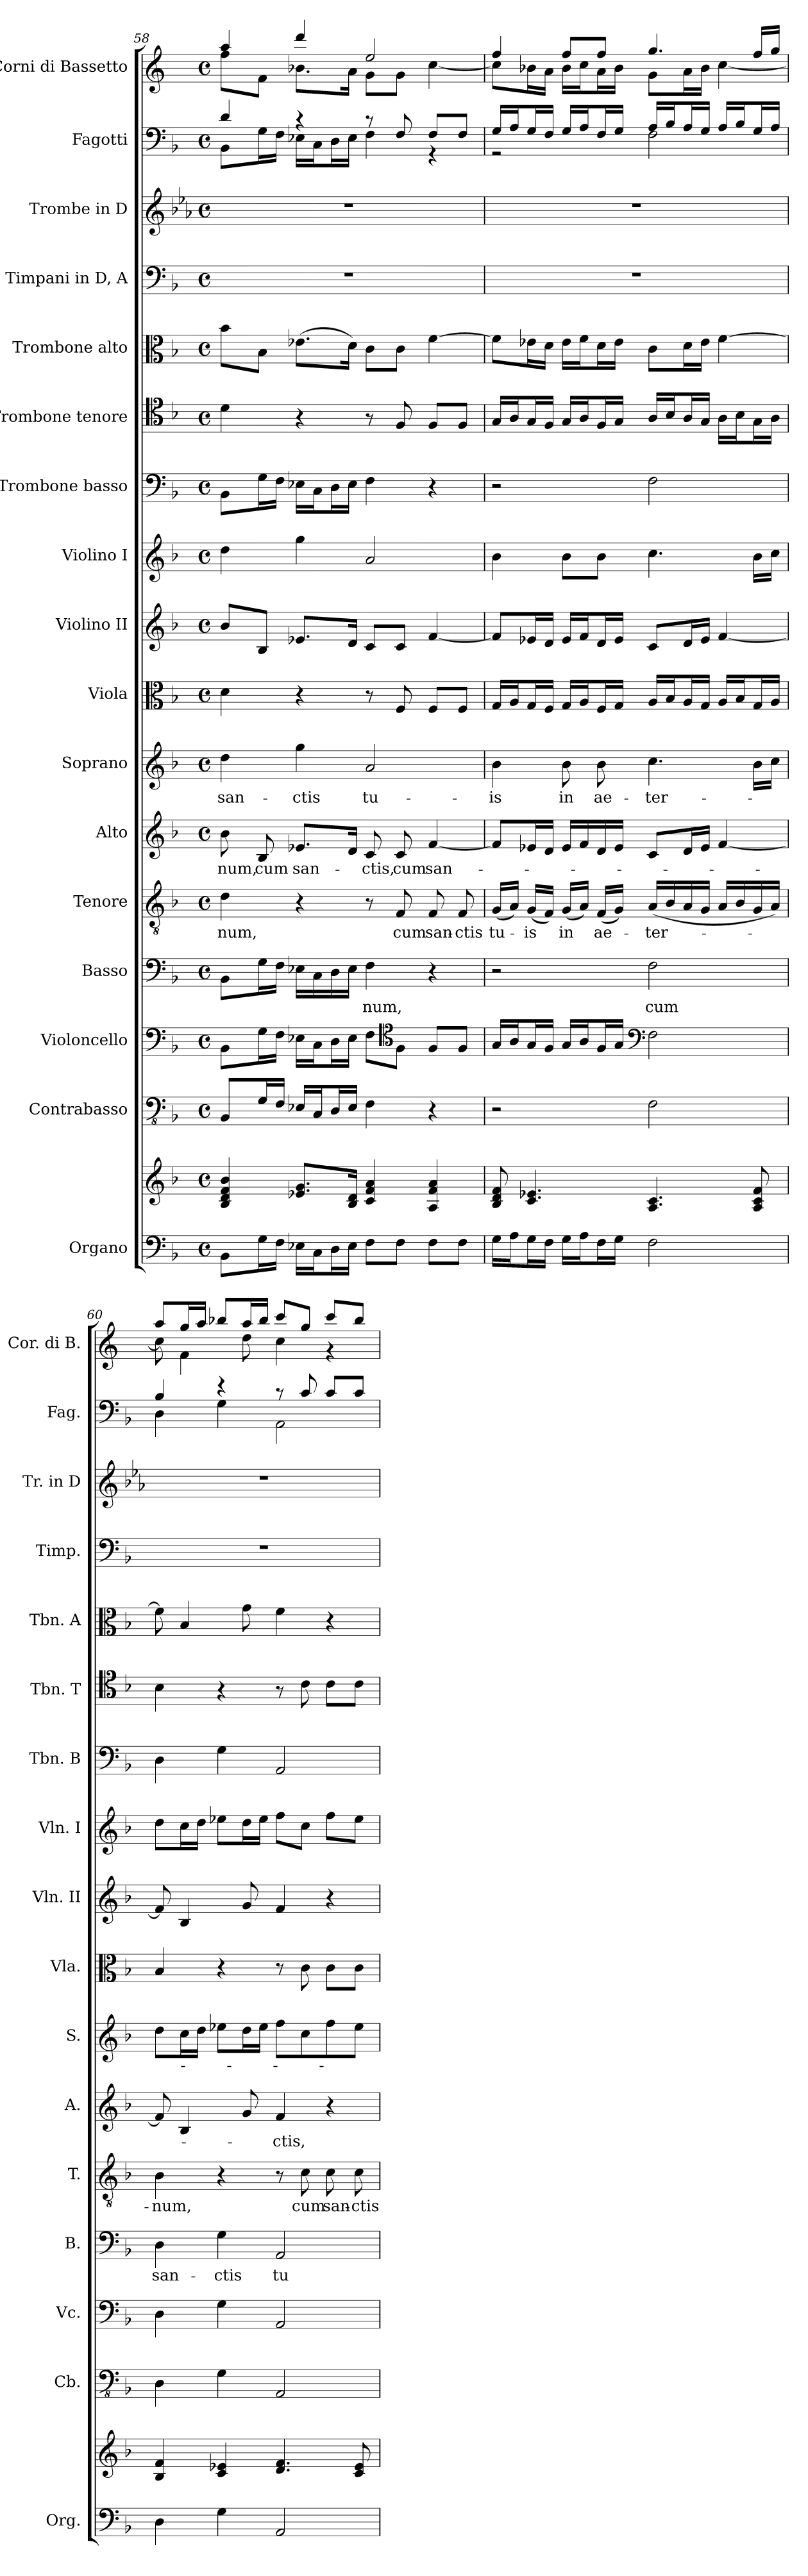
**kern	**kern	**kern	**kern	**kern	**text	**kern	**text	**kern	**text	**kern	**text	**kern	**kern	**kern	**kern	**kern	**kern	**kern	**kern	**kern	**kern
*part17	*part17	*part16	*part15	*part14	*part14	*part13	*part13	*part12	*part12	*part11	*part11	*part10	*part9	*part8	*part7	*part6	*part5	*part4	*part3	*part2	*part1
*staff18	*staff17	*staff16	*staff15	*staff14	*staff14	*staff13	*staff13	*staff12	*staff12	*staff11	*staff11	*staff10	*staff9	*staff8	*staff7	*staff6	*staff5	*staff4	*staff3	*staff2	*staff1
*I"Organo	*	*I"Contrabasso	*I"Violoncello	*I"Basso	*	*I"Tenore	*	*I"Alto	*	*I"Soprano	*	*I"Viola	*I"Violino II	*I"Violino I	*I"Trombone basso	*I"Trombone tenore	*I"Trombone alto	*I"Timpani in D, A	*I"Trombe in D	*I"Fagotti	*I"Corni di Bassetto
*I'Org.	*	*I'Cb.	*I'Vc.	*I'B.	*	*I'T.	*	*I'A.	*	*I'S.	*	*I'Vla.	*I'Vln. II	*I'Vln. I	*I'Tbn. B	*I'Tbn. T	*I'Tbn. A	*I'Timp.	*I'Tr. in D	*I'Fag.	*I'Cor. di B.
*clefF4	*clefG2	*clefFv4	*clefF4	*clefF4	*	*clefGv2	*	*clefG2	*	*clefG2	*	*clefC3	*clefG2	*clefG2	*clefF4	*clefC4	*clefC3	*clefF4	*clefG2	*clefF4	*clefG2
*	*	*	*	*	*	*	*	*	*	*	*	*	*	*	*	*	*	*	*ITrd-1c-2	*	*ITrd4c7
*k[b-]	*k[b-]	*k[b-]	*k[b-]	*k[b-]	*	*k[b-]	*	*k[b-]	*	*k[b-]	*	*k[b-]	*k[b-]	*k[b-]	*k[b-]	*k[b-]	*k[b-]	*k[b-]	*k[b-]	*k[b-]	*k[b-]
*M4/4	*M4/4	*M4/4	*M4/4	*M4/4	*	*M4/4	*	*M4/4	*	*M4/4	*	*M4/4	*M4/4	*M4/4	*M4/4	*M4/4	*M4/4	*M4/4	*M4/4	*M4/4	*M4/4
*met(c)	*met(c)	*met(c)	*met(c)	*met(c)	*	*met(c)	*	*met(c)	*	*met(c)	*	*met(c)	*met(c)	*met(c)	*met(c)	*met(c)	*met(c)	*met(c)	*met(c)	*met(c)	*met(c)
=58	=58	=58	=58	=58	=58	=58	=58	=58	=58	=58	=58	=58	=58	=58	=58	=58	=58	=58	=58	=58	=58
!	!	!	!	!	!	!	!LO:LY:b	!	!LO:LY:b	!	!LO:LY:b	!	!	!	!	!	!	!	!	!	!
*	*	*	*	*	*	*	*	*	*	*	*	*	*	*	*	*	*	*	*	*^	*^
8BB-\L	4B-/ 4d/ 4f/ 4b-/	8BBB-/L	8BB-\L	8BB-\L	.	4d\	num,	8b-\	-num,	4dd\	san-	4d\	8b-/L	4dd\	8BB-\L	4d\	8b-\L	1r	1r	4d/	8BB-\L	4dd/	8b-\L
!	!	!	!	!	!	!	!	!	!LO:LY:b	!	!	!	!	!	!	!	!	!	!	!	!	!	!
16G\L	.	16GG/L	16G\L	16G\L	.	.	.	8B-/	cum	.	.	.	8B-/J	.	16G\L	.	8B-\J	.	.	.	16G\L	.	8B-\J
16F\JJ	.	16FF/JJ	16F\JJ	16F\JJ	.	.	.	.	.	.	.	.	.	.	16F\JJ	.	.	.	.	.	16F\JJ	.	.
!	!	!	!	!	!	!	!	!	!LO:LY:b	!	!LO:LY:b	!	!	!	!	!	!	!	!	!	!	!	!
16E-X\LL	8.e-X/ 8.g/L	16EE-X/LL	16E-X\LL	16E-X\LL	.	4r	.	8.e-X/L	san-	4gg\	-ctis	4r	8.e-X/L	4gg\	16E-X\LL	4r	(>8.e-X\L	.	.	4r	16E-X\LL	4gg/	8.e-X\L
16C\J	.	16CC/J	16C\J	16C\	.	.	.	.	.	.	.	.	.	.	16C\J	.	.	.	.	.	16C\J	.	.
16D\L	.	16DD/L	16D\L	16D\	.	.	.	.	.	.	.	.	.	.	16D\L	.	.	.	.	.	16D\L	.	.
16E-\JJ	16B-/ 16d/Jk	16EE-/JJ	16E-\JJ	16E-\JJ	.	.	.	16d/Jk	.	.	.	.	16d/Jk	.	16E-\JJ	.	16d\Jk)	.	.	.	16E-\JJ	.	16d\Jk
!	!	!	!	!	!LO:LY:b	!	!	!	!LO:LY:b	!	!LO:LY:b	!	!	!	!	!	!	!	!	!	!	!	!
8F\L	4c/ 4f/ 4a/	4FF\	8F\L	4F\	-num,	8r	.	8c/	-ctis,	2a/	tu-	8r	8c/L	2a/	4F\	8r	8c\L	.	.	8r	4F\	2a/	8c\L
*	*	*	*clefC4	*	*	*	*	*	*	*	*	*	*	*	*	*	*	*	*	*	*	*	*
!	!	!	!	!	!	!	!LO:LY:b	!	!LO:LY:b	!	!	!	!	!	!	!	!	!	!	!	!	!	!
8F\J	.	.	8F\J	.	.	8F/	cum	8c/	cum	.	.	8F/	8c/J	.	.	8F/	8c\J	.	.	8F/	.	.	8c\J
!	!	!	!	!	!	!	!LO:LY:b	!	!LO:LY:b	!	!	!	!	!	!	!	!	!	!	!	!	!	!
8F\L	4A/ 4f/ 4a/	4r	8F/L	4r	.	8F/	san-	[4f/	san-	.	.	8F/L	[4f/	.	4r	8F/L	[4f\	.	.	8F/L	4r	.	[4f\
!	!	!	!	!	!	!	!LO:LY:b	!	!	!	!	!	!	!	!	!	!	!	!	!	!	!	!
8F\J	.	.	8F/J	.	.	8F/	-ctis	.	.	.	.	8F/J	.	.	.	8F/J	.	.	.	8F/J	.	.	.
=59	=59	=59	=59	=59	=59	=59	=59	=59	=59	=59	=59	=59	=59	=59	=59	=59	=59	=59	=59	=59	=59	=59	=59
!	!	!	!	!	!	!	!LO:LY:b	!	!	!	!LO:LY:b	!	!	!	!	!	!	!	!	!	!	!	!
16G\LL	8B-/ 8d/ 8f/	2r	16G/LL	2r	.	(<16G/LL	tu-	8f/L]	.	4b-\	-is	16G/LL	8f/L]	4b-\	2r	16G/LL	8f\L]	1r	1r	16G/LL	2r	4b-/	8f\L]
16A\J	.	.	16A/J	.	.	16A/JJ)	.	.	.	.	.	16A/J	.	.	.	16A/J	.	.	.	16A/J	.	.	.
!	!	!	!	!	!	!	!LO:LY:b	!	!	!	!	!	!	!	!	!	!	!	!	!	!	!	!
16G\L	4.c/ 4.e-X/	.	16G/L	.	.	(<16G/LL	-is	16e-X/L	.	.	.	16G/L	16e-X/L	.	.	16G/L	16e-X\L	.	.	16G/L	.	.	16e-X\L
16F\JJ	.	.	16F/JJ	.	.	16F/JJ)	.	16d/JJ	.	.	.	16F/JJ	16d/JJ	.	.	16F/JJ	16d\JJ	.	.	16F/JJ	.	.	16d\JJ
!	!	!	!	!	!	!	!LO:LY:b	!	!	!	!LO:LY:b	!	!	!	!	!	!	!	!	!	!	!	!
16G\LL	.	.	16G/LL	.	.	(<16G/LL	in	16e-/LL	.	8b-\	in	16G/LL	16e-/LL	8b-\L	.	16G/LL	16e-\LL	.	.	16G/LL	.	8b-/L	16e-\LL
16A\J	.	.	16A/J	.	.	16A/JJ)	.	16f/	.	.	.	16A/J	16f/J	.	.	16A/J	16f\J	.	.	16A/J	.	.	16f\J
!	!	!	!	!	!	!	!LO:LY:b	!	!	!	!LO:LY:b	!	!	!	!	!	!	!	!	!	!	!	!
16F\L	.	.	16F/L	.	.	(<16F/LL	ae-	16d/	.	8b-\	ae-	16F/L	16d/L	8b-\J	.	16F/L	16d\L	.	.	16F/L	.	8b-/J	16d\L
16G\JJ	.	.	16G/JJ	.	.	16G/JJ)	.	16e-/JJ	.	.	.	16G/JJ	16e-/JJ	.	.	16G/JJ	16e-\JJ	.	.	16G/JJ	.	.	16e-\JJ
*	*	*	*clefF4	*	*	*	*	*	*	*	*	*	*	*	*	*	*	*	*	*	*	*	*
!	!	!	!	!	!LO:LY:b	!	!LO:LY:b	!	!	!	!LO:LY:b	!	!	!	!	!	!	!	!	!	!	!	!
2F\	4.A/ 4.c/	2FF\	2F\	2F\	cum	(<16A/LL	-ter-	8c/L	.	4.cc\	-ter-	16A/LL	8c/L	4.cc\	2F\	16A/LL	8c\L	.	.	16A/LL	2F\	4.cc/	8c\L
.	.	.	.	.	.	16B-/	.	.	.	.	.	16B-/J	.	.	.	16B-/J	.	.	.	16B-/J	.	.	.
.	.	.	.	.	.	16A/	.	16d/L	.	.	.	16A/L	16d/L	.	.	16A/L	16d\L	.	.	16A/L	.	.	16d\L
.	.	.	.	.	.	16G/JJ	.	16e-/JJ	.	.	.	16G/JJ	16e-/JJ	.	.	16G/JJ	16e-\JJ	.	.	16G/JJ	.	.	16e-\JJ
.	.	.	.	.	.	16A/LL	.	[4f/	.	.	.	16A/LL	[4f/	.	.	16A\LL	[4f\	.	.	16A/LL	.	.	[4f\
.	.	.	.	.	.	16B-/	.	.	.	.	.	16B-/J	.	.	.	16B-\J	.	.	.	16B-/J	.	.	.
.	8A/ 8c/ 8f/	.	.	.	.	16G/	.	.	.	16b-\LL	.	16G/L	.	16b-\LL	.	16G\L	.	.	.	16G/L	.	16b-/LL	.
.	.	.	.	.	.	16A/JJ)	.	.	.	16cc\JJ	.	16A/JJ	.	16cc\JJ	.	16A\JJ	.	.	.	16A/JJ	.	16cc/JJ	.
!!LO:PB:g=z	!!
=60	=60	=60	=60	=60	=60	=60	=60	=60	=60	=60	=60	=60	=60	=60	=60	=60	=60	=60	=60	=60	=60	=60	=60
!	!	!	!	!	!LO:LY:b	!	!LO:LY:b	!	!	!	!	!	!	!	!	!	!	!	!	!	!	!	!
4D\	4B-/ 4f/	4DD\	4D\	4D\	san-	4B-\	-num,	8f/]	.	8dd\L	.	4B-/	8f/]	8dd\L	4D\	4B-\	8f\]	1r	1r	4B-/	4D\	8dd/L	8f\]
.	.	.	.	.	.	.	.	4B-/	.	16cc\L	.	.	4B-/	16cc\L	.	.	4B-/	.	.	.	.	16cc/L	4B-\
.	.	.	.	.	.	.	.	.	.	16dd\JJ	.	.	.	16dd\JJ	.	.	.	.	.	.	.	16dd/JJ	.
!	!	!	!	!	!LO:LY:b	!	!	!	!	!	!	!	!	!	!	!	!	!	!	!	!	!	!
4G\	4c/ 4e-X/	4GG\	4G\	4G\	-ctis	4r	.	.	.	8ee-X\L	.	4r	.	8ee-X\L	4G\	4r	.	.	.	4r	4G\	8ee-X/L	.
.	.	.	.	.	.	.	.	8g/	.	16dd\L	.	.	8g/	16dd\L	.	.	8g\	.	.	.	.	16dd/L	8g\
.	.	.	.	.	.	.	.	.	.	16ee-\JJ	.	.	.	16ee-\JJ	.	.	.	.	.	.	.	16ee-/JJ	.
!	!	!	!	!	!LO:LY:b	!	!	!	!LO:LY:b	!	!	!	!	!	!	!	!	!	!	!	!	!	!
2AA/	4.d/ 4.f/	2AAA/	2AA/	2AA/	tu-	8r	.	4f/	-ctis,	8ff\L	.	8r	4f/	8ff\L	2AA/	8r	4f\	.	.	8r	2AA\	8ff/L	4f\
!	!	!	!	!	!	!	!LO:LY:b	!	!	!	!	!	!	!	!	!	!	!	!	!	!	!	!
.	.	.	.	.	.	8c\	cum	.	.	8cc\	.	8c\	.	8cc\J	.	8c\	.	.	.	8c/	.	8cc/J	.
!	!	!	!	!	!	!	!LO:LY:b	!	!	!	!	!	!	!	!	!	!	!	!	!	!	!	!
.	.	.	.	.	.	8c\	san-	4r	.	8ff\	.	8c\L	4r	8ff\L	.	8c\L	4r	.	.	8c/L	.	8ff/L	4r
!	!	!	!	!	!	!	!LO:LY:b	!	!	!	!	!	!	!	!	!	!	!	!	!	!	!	!
.	8c/ 8e-/	.	.	.	.	8c\	-ctis	.	.	8ee-\J	.	8c\J	.	8ee-\J	.	8c\J	.	.	.	8c/J	.	8ee-/J	.
*	*	*	*	*	*	*	*	*	*	*	*	*	*	*	*	*	*	*	*	*v	*v	*	*
*	*	*	*	*	*	*	*	*	*	*	*	*	*	*	*	*	*	*	*	*	*v	*v
=	=	=	=	=	=	=	=	=	=	=	=	=	=	=	=	=	=	=	=	=	=
*-	*-	*-	*-	*-	*-	*-	*-	*-	*-	*-	*-	*-	*-	*-	*-	*-	*-	*-	*-	*-	*-
